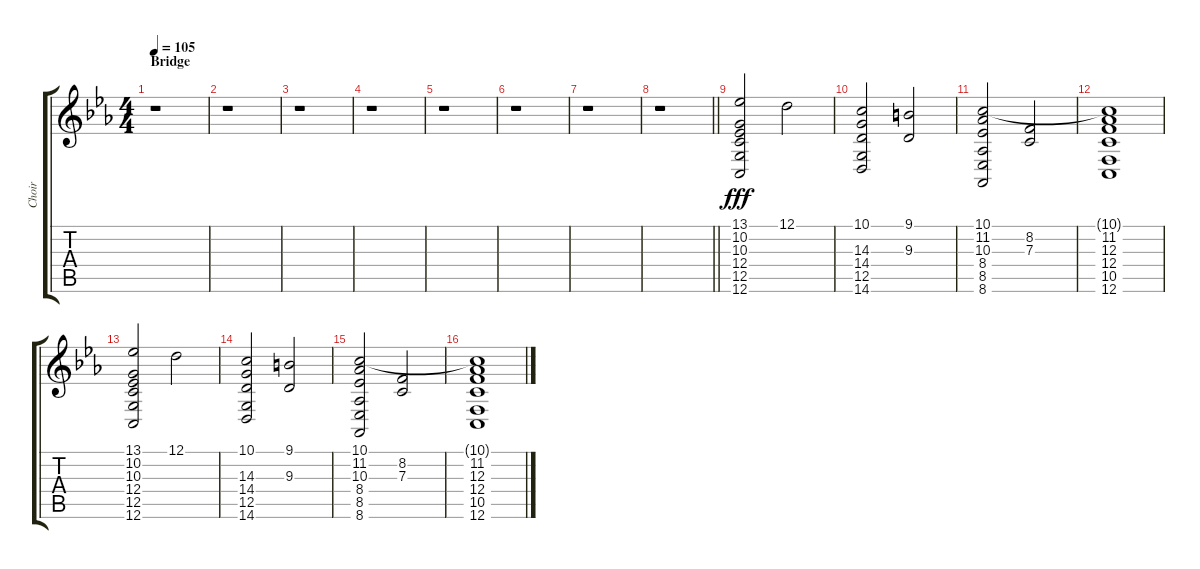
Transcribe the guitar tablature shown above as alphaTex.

\track ("Choir" "Choir") {instrument choiraahs}
\staff {score tabs}
\tuning (D4 A3 F3 C3 G2 C2) {hide}
\ts (4 4)
\section ("" "Bridge")
\tempo 105
\clef g2
\ks eb
r.1{dy fff} |
r.1 |
r.1 |
r.1 |
r.1 |
r.1 |
r.1 |
\barLineRight lightlight
r.1 |
(13.1 10.2 10.3 12.4 12.5 12.6).2 12.1.2 |
(10.1 14.3 14.4 12.5 14.6).2 (9.1 9.3).2 |
(10.1 11.2 10.3 8.4 8.5 8.6).2 (8.2 7.3).2 |
(10.1{t} 11.2 12.3 12.4 10.5 12.6).1 |
(13.1 10.2 10.3 12.4 12.5 12.6).2 12.1.2 |
(10.1 14.3 14.4 12.5 14.6).2 (9.1 9.3).2 |
(10.1 11.2 10.3 8.4 8.5 8.6).2 (8.2 7.3).2 |
(10.1{t} 11.2 12.3 12.4 10.5 12.6).1
